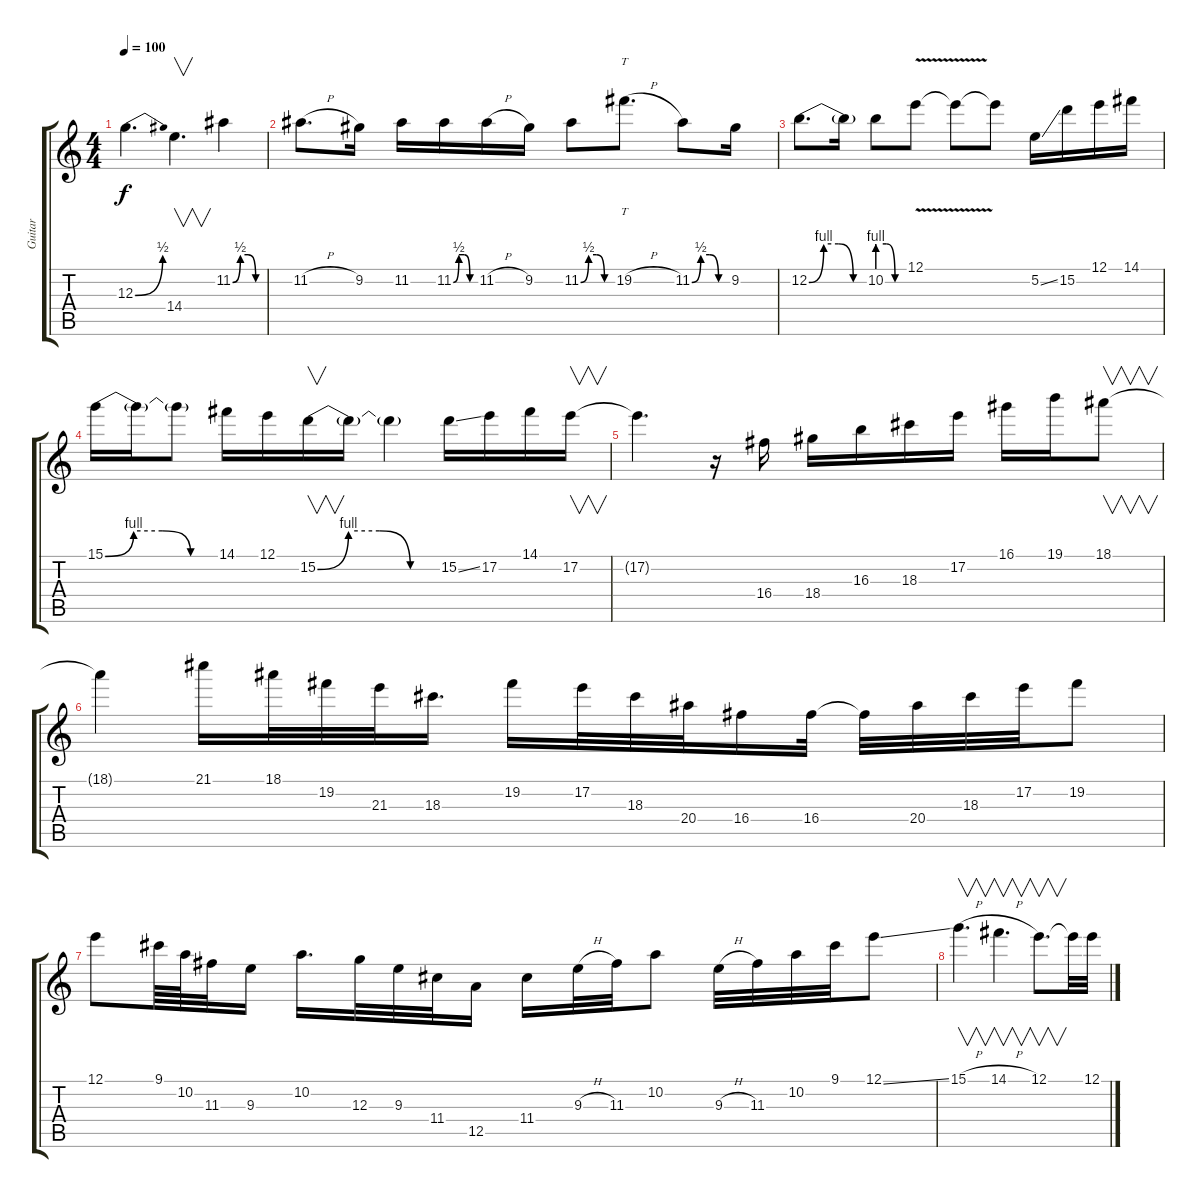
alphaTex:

\track ("Guitar" "Guitar") {instrument distortionguitar}
\staff {score tabs}
\tuning (E4 B3 G3 D3 A2 E2) {hide}
\ts (4 4)
\tempo 100
\clef g2
\ks c
12.3{be (bend 0 0 60 2)}.4{d dy f} 14.4.4{v d} 11.2{be (custom 0 0 15 2 30 2 45 0 60 0)}.4 |
11.2{h}.8{d} 9.2.16 11.2.16 11.2{be (custom 0 0 15 2 30 2 45 0 60 0)}.16 11.2{h}.16 9.2.16 11.2{be (custom 0 0 15 2 30 2 45 0 60 0)}.8 19.2{h}.8{tt d} 11.2{be (custom 0 0 15 2 30 2 45 0 60 0)}.8 9.2.16 |
12.2{be (custom 0 0 15 4 30 4 45 0 60 0)}.8{d} 12.2{t}.16 10.2{be (custom 0 4 20 4 40 0 60 0)}.8 12.1{v}.8 12.1{t}.8 12.1{t}.8 5.2{ss}.16 15.2.16 12.1.16 14.1.16 |
15.1{be (custom 0 0 15 4 30 4 45 0 60 0)}.16 15.1{t}.16 15.1{t}.8 14.1.16 12.1.16 15.2{be (custom 0 0 15 4 30 4 45 0 60 0)}.16{v} 15.2{t}.16 15.2{t}.4 15.2{ss}.16 17.2.16 14.1.16 17.2.16{v} |
17.2{t}.4{d} r.16 16.4.16 18.4.16 16.3.16 18.3.16 17.2.16 16.1.16 19.1.16 18.1.8{v} |
18.1{t}.4 21.1.16 18.1.32 19.2.32 21.3.32 18.3.16{d} 19.2.16 17.2.32 18.3.32 20.4.32 16.4.16 16.4.32 16.4{t}.32 20.4.32 18.3.32 17.2.32 19.2.8 |
12.1.8 9.1.64 10.2.64 11.3.32 9.3.16 10.2.16{d} 12.3.32 9.3.32 11.4.32 12.5.16 11.4.16 9.3{h}.32 11.3.32 10.2.8 9.3{h}.32 11.3.32 10.2.32 9.1.32 12.1{ss}.8 |
15.1{h}.4{v d} 14.1{h}.4{v d} 12.1.8{v d} 12.1{t}.32 12.1.32
